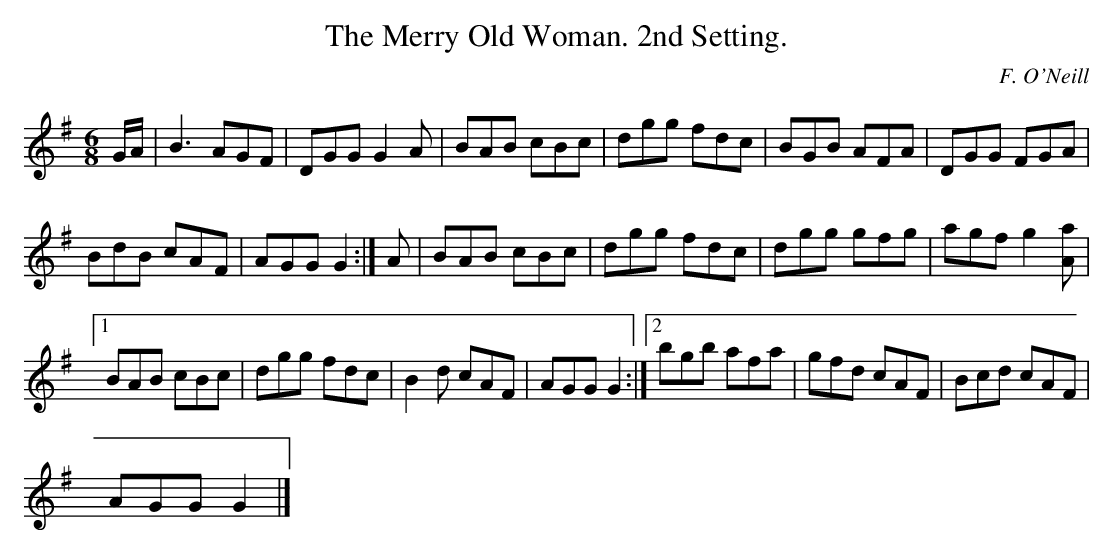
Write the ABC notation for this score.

X:1
T: The Merry Old Woman. 2nd Setting.
C: F. O'Neill
M: 6/8
K: G
G/A/|B3 AGF|DGG G2 A|BAB cBc|dgg fdc|BGB AFA|DGG FGA|
BdB cAF|AGG G2:|A|BAB cBc|dgg fdc|dgg gfg|agf g2 [aA]|
[1 BAB cBc|dgg fdc|B2 d cAF|AGG G2:|[2 bgb afa|gfd cAF|Bcd cAF|
AGG G2|]
